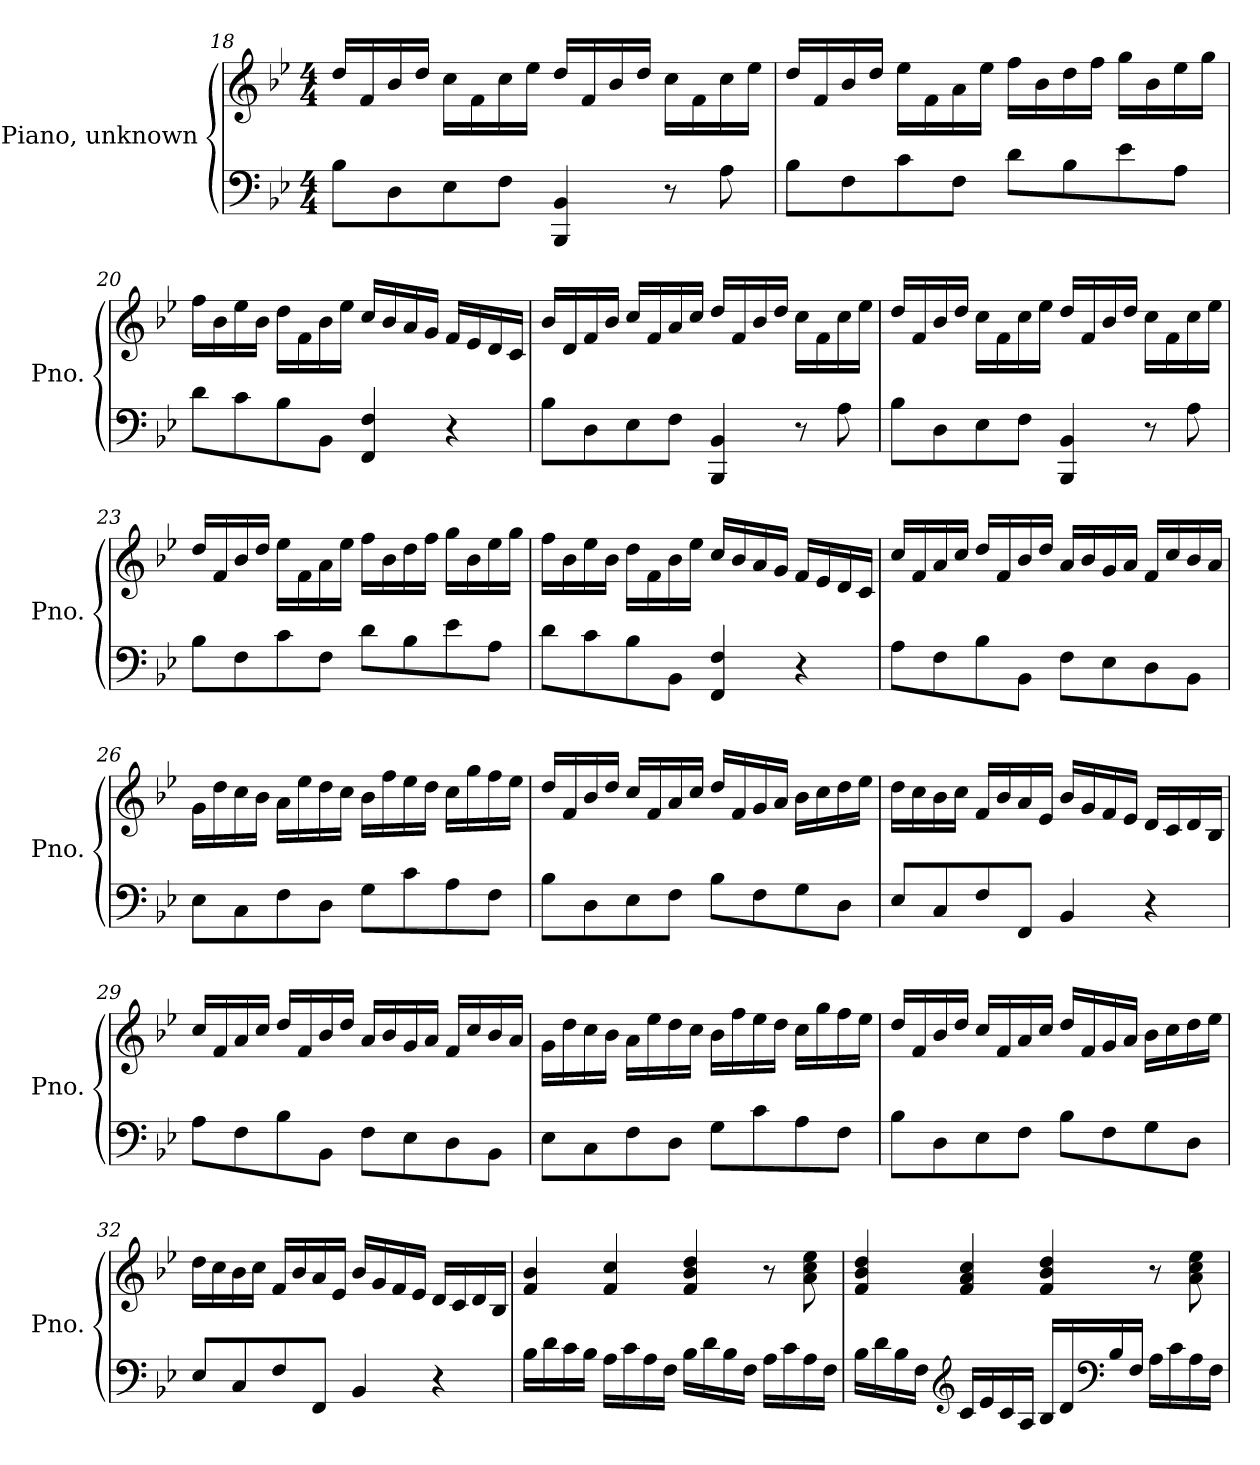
**kern	**kern
*part1	*part1
*staff2	*staff1
*I"Piano, unknown	*
*I'Pno.	*
*clefF4	*clefG2
*k[b-e-]	*k[b-e-]
*M4/4	*M4/4
=18	=18
8B-\L	16dd/LL
.	16f/
8D\	16b-/
.	16dd/JJ
8E-\	16cc\LL
.	16f\
8F\J	16cc\
.	16ee-\JJ
4BBB-/ 4BB-/	16dd/LL
.	16f/
.	16b-/
.	16dd/JJ
8r	16cc\LL
.	16f\
8A\	16cc\
.	16ee-\JJ
!!LO:LB:g=z
=19	=19
8B-\L	16dd/LL
.	16f/
8F\	16b-/
.	16dd/JJ
8c\	16ee-\LL
.	16f\
8F\J	16a\
.	16ee-\JJ
8d\L	16ff\LL
.	16b-\
8B-\	16dd\
.	16ff\JJ
8e-\	16gg\LL
.	16b-\
8A\J	16ee-\
.	16gg\JJ
=20	=20
8d\L	16ff\LL
.	16b-\
8c\	16ee-\
.	16b-\JJ
8B-\	16dd\LL
.	16f\
8BB-\J	16b-\
.	16ee-\JJ
4FF/ 4F/	16cc/LL
.	16b-/
.	16a/
.	16g/JJ
4r	16f/LL
.	16e-/
.	16d/
.	16c/JJ
!!LO:LB:g=z
=21	=21
8B-\L	16b-/LL
.	16d/
8D\	16f/
.	16b-/JJ
8E-\	16cc/LL
.	16f/
8F\J	16a/
.	16cc/JJ
4BBB-/ 4BB-/	16dd/LL
.	16f/
.	16b-/
.	16dd/JJ
8r	16cc\LL
.	16f\
8A\	16cc\
.	16ee-\JJ
=22	=22
8B-\L	16dd/LL
.	16f/
8D\	16b-/
.	16dd/JJ
8E-\	16cc\LL
.	16f\
8F\J	16cc\
.	16ee-\JJ
4BBB-/ 4BB-/	16dd/LL
.	16f/
.	16b-/
.	16dd/JJ
8r	16cc\LL
.	16f\
8A\	16cc\
.	16ee-\JJ
!!LO:PB:g=z
=23	=23
8B-\L	16dd/LL
.	16f/
8F\	16b-/
.	16dd/JJ
8c\	16ee-\LL
.	16f\
8F\J	16a\
.	16ee-\JJ
8d\L	16ff\LL
.	16b-\
8B-\	16dd\
.	16ff\JJ
8e-\	16gg\LL
.	16b-\
8A\J	16ee-\
.	16gg\JJ
=24	=24
8d\L	16ff\LL
.	16b-\
8c\	16ee-\
.	16b-\JJ
8B-\	16dd\LL
.	16f\
8BB-\J	16b-\
.	16ee-\JJ
4FF/ 4F/	16cc/LL
.	16b-/
.	16a/
.	16g/JJ
4r	16f/LL
.	16e-/
.	16d/
.	16c/JJ
!!LO:LB:g=z
=25	=25
8A\L	16cc/LL
.	16f/
8F\	16a/
.	16cc/JJ
8B-\	16dd/LL
.	16f/
8BB-\J	16b-/
.	16dd/JJ
8F\L	16a/LL
.	16b-/
8E-\	16g/
.	16a/JJ
8D\	16f/LL
.	16cc/
8BB-\J	16b-/
.	16a/JJ
=26	=26
8E-\L	16g\LL
.	16dd\
8C\	16cc\
.	16b-\JJ
8F\	16a\LL
.	16ee-\
8D\J	16dd\
.	16cc\JJ
8G\L	16b-\LL
.	16ff\
8c\	16ee-\
.	16dd\JJ
8A\	16cc\LL
.	16gg\
8F\J	16ff\
.	16ee-\JJ
!!LO:LB:g=z
=27	=27
8B-\L	16dd/LL
.	16f/
8D\	16b-/
.	16dd/JJ
8E-\	16cc/LL
.	16f/
8F\J	16a/
.	16cc/JJ
8B-\L	16dd/LL
.	16f/
8F\	16g/
.	16a/JJ
8G\	16b-\LL
.	16cc\
8D\J	16dd\
.	16ee-\JJ
=28	=28
8E-/L	16dd\LL
.	16cc\
8C/	16b-\
.	16cc\JJ
8F/	16f/LL
.	16b-/
8FF/J	16a/
.	16e-/JJ
4BB-/	16b-/LL
.	16g/
.	16f/
.	16e-/JJ
4r	16d/LL
.	16c/
.	16d/
.	16B-/JJ
!!LO:LB:g=z
=29	=29
8A\L	16cc/LL
.	16f/
8F\	16a/
.	16cc/JJ
8B-\	16dd/LL
.	16f/
8BB-\J	16b-/
.	16dd/JJ
8F\L	16a/LL
.	16b-/
8E-\	16g/
.	16a/JJ
8D\	16f/LL
.	16cc/
8BB-\J	16b-/
.	16a/JJ
=30	=30
8E-\L	16g\LL
.	16dd\
8C\	16cc\
.	16b-\JJ
8F\	16a\LL
.	16ee-\
8D\J	16dd\
.	16cc\JJ
8G\L	16b-\LL
.	16ff\
8c\	16ee-\
.	16dd\JJ
8A\	16cc\LL
.	16gg\
8F\J	16ff\
.	16ee-\JJ
!!LO:LB:g=z
=31	=31
8B-\L	16dd/LL
.	16f/
8D\	16b-/
.	16dd/JJ
8E-\	16cc/LL
.	16f/
8F\J	16a/
.	16cc/JJ
8B-\L	16dd/LL
.	16f/
8F\	16g/
.	16a/JJ
8G\	16b-\LL
.	16cc\
8D\J	16dd\
.	16ee-\JJ
=32	=32
8E-/L	16dd\LL
.	16cc\
8C/	16b-\
.	16cc\JJ
8F/	16f/LL
.	16b-/
8FF/J	16a/
.	16e-/JJ
4BB-/	16b-/LL
.	16g/
.	16f/
.	16e-/JJ
4r	16d/LL
.	16c/
.	16d/
.	16B-/JJ
!!LO:LB:g=z
=33	=33
16B-\LL	4f/ 4b-/
16d\	.
16c\	.
16B-\JJ	.
16A\LL	4f/ 4cc/
16c\	.
16A\	.
16F\JJ	.
16B-\LL	4f/ 4b-/ 4dd/
16d\	.
16B-\	.
16F\JJ	.
16A\LL	8r
16c\	.
16A\	8a\ 8cc\ 8ee-\
16F\JJ	.
=34	=34
16B-\LL	4f/ 4b-/ 4dd/
16d\	.
16B-\	.
16F\JJ	.
*clefG2	*
16c/LL	4f/ 4a/ 4cc/
16e-/	.
16c/	.
16A/JJ	.
16B-/LL	4f/ 4b-/ 4dd/
16d/	.
*clefF4	*
16B-/	.
16F/JJ	.
16A\LL	8r
16c\	.
16A\	8a\ 8cc\ 8ee-\
16F\JJ	.
=	=
*-	*-
